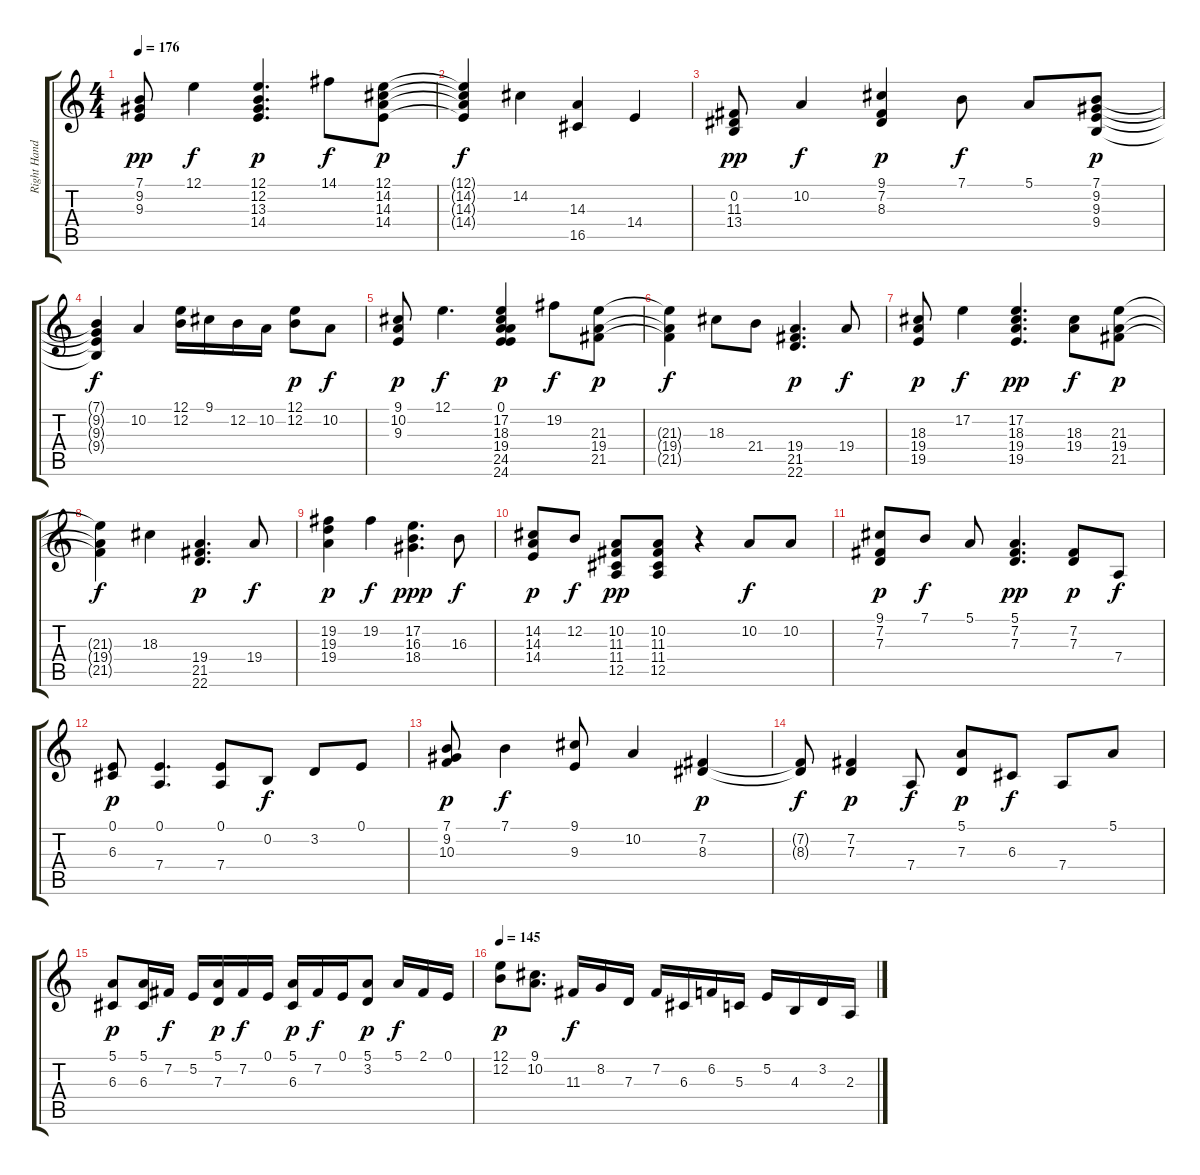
\track ("Right Hand" "Right Hand") {instrument honkytonkpiano}
\staff {score tabs}
\tuning (E4 B3 G3 D3 A2 E2) {hide}
\ts (4 4)
\tempo 176
\clef g2
\ks c
(7.1 9.2 9.3).8{dy pp} 12.1.4{dy f} (12.1 12.2 13.3 14.4).4{d dy p} 14.1.8{dy f} (12.1 14.2 14.3 14.4).8{dy p} |
(12.1{t} 14.2{t} 14.3{t} 14.4{t}).4{dy f} 14.2.4 (14.3 16.5).4 14.4.4 |
(0.2 11.3 13.4).8{dy pp} 10.2.4{dy f} (9.1 7.2 8.3).4{dy p} 7.1.8{dy f} 5.1.8 (7.1 9.2 9.3 9.4).8{dy p} |
(7.1{t} 9.2{t} 9.3{t} 9.4{t}).4{dy f} 10.2.4 (12.1 12.2).16 9.1.16 12.2.16 10.2.16 (12.1 12.2).8{dy p} 10.2.8{dy f} |
(9.1 10.2 9.3).8{dy p} 12.1.4{d dy f} (0.1 17.2 18.3 19.4 24.5 24.6).4{dy p} 19.2.8{dy f} (21.3 19.4 21.5).8{dy p} |
(21.3{t} 19.4{t} 21.5{t}).4{dy f} 18.3.8 21.4.8 (19.4 21.5 22.6).4{d dy p} 19.4.8{dy f} |
(18.3 19.4 19.5).8{dy p} 17.2.4{dy f} (17.2 18.3 19.4 19.5).4{d dy pp} (18.3 19.4).8{dy f} (21.3 19.4 21.5).8{dy p} |
(21.3{t} 19.4{t} 21.5{t}).4{dy f} 18.3.4 (19.4 21.5 22.6).4{d dy p} 19.4.8{dy f} |
(19.2 19.3 19.4).4{dy p} 19.2.4{dy f} (17.2 16.3 18.4).4{d dy ppp} 16.3.8{dy f} |
(14.2 14.3 14.4).8{dy p} 12.2.8{dy f} (10.2 11.3 11.4 12.5).8{dy pp} (10.2 11.3 11.4 12.5).8 r.4 10.2.8{dy f} 10.2.8 |
(9.1 7.2 7.3).8{dy p} 7.1.8{dy f} 5.1.8 (5.1 7.2 7.3).4{d dy pp} (7.2 7.3).8{dy p} 7.4.8{dy f} |
(0.1 6.3).8{dy p} (0.1 7.4).4{d} (0.1 7.4).8 0.2.8{dy f} 3.2.8 0.1.8 |
(7.1 9.2 10.3).8{dy p} 7.1.4{dy f} (9.1 9.3).8 10.2.4 (7.2 8.3).4{dy p} |
(7.2{t} 8.3{t}).8{dy f} (7.2 7.3).4{dy p} 7.4.8{dy f} (5.1 7.3).8{dy p} 6.3.8{dy f} 7.4.8 5.1.8 |
(5.1 6.3).8{dy p} (5.1 6.3).16 7.2.16{dy f} 5.2.16 (5.1 7.3).16{dy p} 7.2.16{dy f} 0.1.16 (5.1 6.3).16{dy p} 7.2.16{dy f} 0.1.16 (5.1 3.2).8{dy p} 5.1.16{dy f} 2.1.16 0.1.16 |
\tempo 145
(12.1 12.2).8{dy p} (9.1 10.2).8{d} 11.3.16{dy f} 8.2.16 7.3.16 7.2.16 6.3.16 6.2.16 5.3.16 5.2.16 4.3.16 3.2.16 2.3.16
